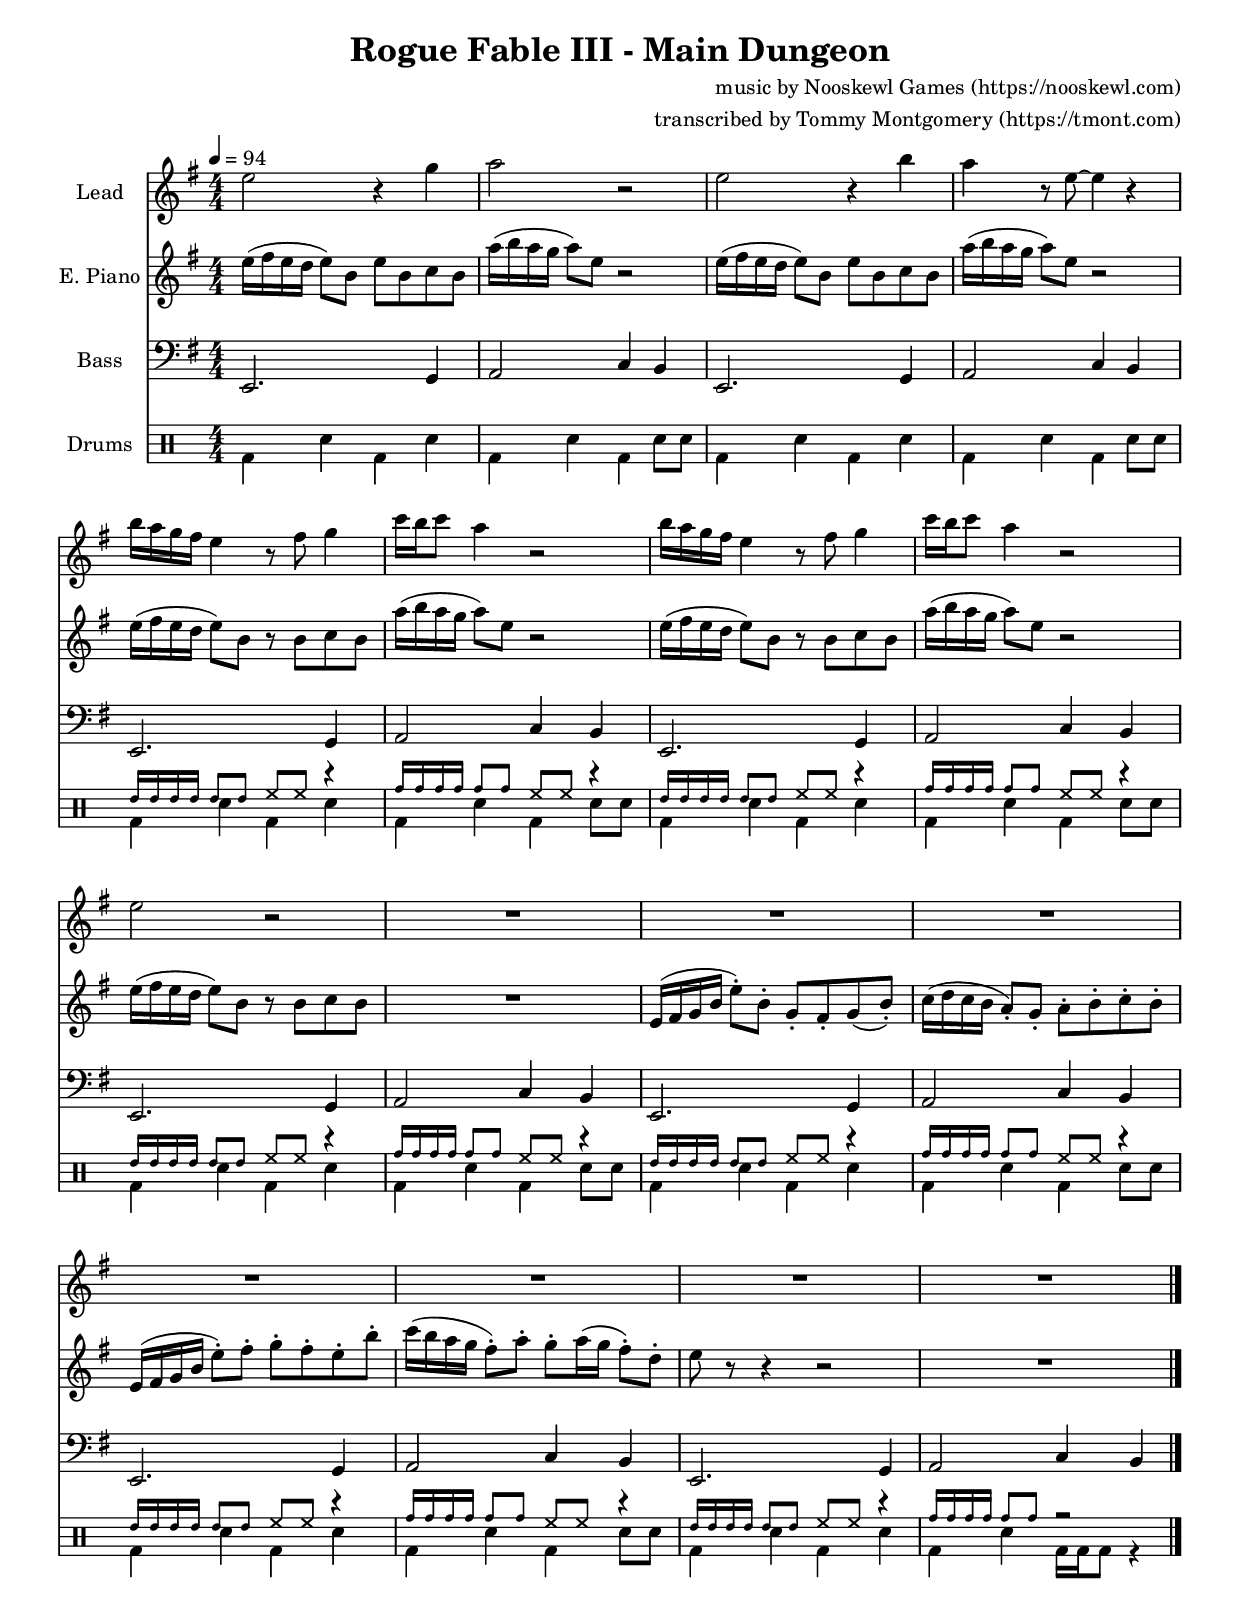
\include "articulate.ly"

\version "2.22.1"
\language "english"

#(set-global-staff-size 18)

\header {
  title = "Rogue Fable III - Main Dungeon"
  composer = "music by Nooskewl Games (https://nooskewl.com)"
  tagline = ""
  arranger = "transcribed by Tommy Montgomery (https://tmont.com)"
}

\paper {
  % system-system-spacing = #'((basic-distance . 0.1) (padding . 4))
}

global = {
  \set Staff.printKeyCancellation = ##f
  \numericTimeSignature
  \compressEmptyMeasures
  \override TupletBracket #'bracket-visibility = #'if-no-beam
  \override MultiMeasureRest.expand-limit = #3
  \override Score.ChordName.font-name = #"Noto Serif"
  \override Score.ChordName.font-size = #0
  \override Score.LyricText.font-name = #"Noto Serif"
  \override Score.LyricText.font-size = #0
  \key e \minor
  \tempo 4 = 94
}

elecPiano = \relative c'' {
  \global

  \repeat unfold 2 {
    e16( fs e d e8) b e b c b |
    a'16( b a g a8) e r2 |
  }

  \repeat unfold 2 {
    e16( fs e d e8) b r b c b |
    a'16( b a g a8) e r2 |
  }

  e16( fs e d e8) b r b c b | R1 |
  e,16( fs g b e8)-. b-. g-. fs-. g( b)-. |
  c16( d c b a8)-. g-. a-. b-. c-. b-. |
  e,16( fs g b e8)-. fs-. g-. fs-. e-. b'-. |
  c16( b a g fs8)-. a-. g-. a16( g fs8)-. d-. |
  e8 r8 r4 r2 | R1 |

  \bar "|."
}

bass = \relative c, {
  \global
  \clef bass

  \repeat unfold 8 {
    e2. g4 | a2 c4 b |
  }
}

drumkit = \drummode {
  \global

  \stemDown

  \repeat unfold 2 {
    bd4 sn bd sn |
    bd sn bd sn8 sn |
  }

  \repeat unfold 5 {
    <<
      {
        \override NoteHead.font-size = #-3 tommh16 16 16 16 8 8 \revert NoteHead.font-size hh8 hh r4 |
        \override NoteHead.font-size = #-3 tomh16 16 16 16 8 8 \revert NoteHead.font-size hh8 hh r4 |
      } \\
      { bd4 sn bd sn | bd sn bd sn8 sn | }
    >>
  }

  <<
    {
      \override NoteHead.font-size = #-3 tommh16 16 16 16 8 8 \revert NoteHead.font-size hh8 hh r4 |
      \override NoteHead.font-size = #-3 tomh16 16 16 16 8 8 \revert NoteHead.font-size r2|
    } \\
    {
      bd4 sn bd sn |
      bd4 sn bd16 bd bd8 r4 |
    }
  >>
}

lead = \relative c'' {
  \global

  e2 r4 g | a2 r2 | e2 r4 b'4 | a4 r8 e ~ e4 r |
  \repeat unfold 2 {
    b'16 a g fs e4 r8 fs g4 |
    c16 b c8 a4 r2 |
  }

  e2 r2 | R1 | R1*6 |

}

leadStaff = \new Staff \with {
  instrumentName = "Lead"
  midiInstrument = #"pad 1 (new age)"
  midiMinimumVolume = #.5
  midiMaximumVolume = #.5
} {
  \lead
}

elecPianoStaff = \new Staff \with {
  instrumentName = "E. Piano"
  midiInstrument = #"electric piano 1"
  midiMinimumVolume = #0.5
  midiMaximumVolume = #0.5
} {
  \elecPiano
}

bassStaff = \new Staff \with {
  instrumentName = "Bass"
  midiInstrument = #"electric bass (finger)"
  midiMinimumVolume = #0.9
  midiMaximumVolume = #0.9
} {
  \bass
}

drumStaff = \new DrumStaff \with {
  instrumentName = "Drums"
  %midiInstrument = #"tr-808 kit"
  midiMinimumVolume = #0.8
  midiMaximumVolume = #0.8
} {
  \drumkit
}

\score {
  <<
    \leadStaff
    \elecPianoStaff
    \bassStaff
    %\percussionStaff
    \drumStaff
  >>
  \layout {
    \context {
      \Score \omit BarNumber
    }
    \context {
      % \Staff \RemoveEmptyStaves
      \override Glissando.minimum-length = #4
      \override Glissando.springs-and-rods = #ly:spanner::set-spacing-rods
      \override Glissando.thickness = #2
      \override VerticalAxisGroup.remove-first = ##t
    }
  }
}

\score {
  \articulate \unfoldRepeats {
    <<
      \leadStaff
      \elecPianoStaff
      \transpose c c, \bassStaff
      \drumStaff
  >>
  }
  \midi {}
}
